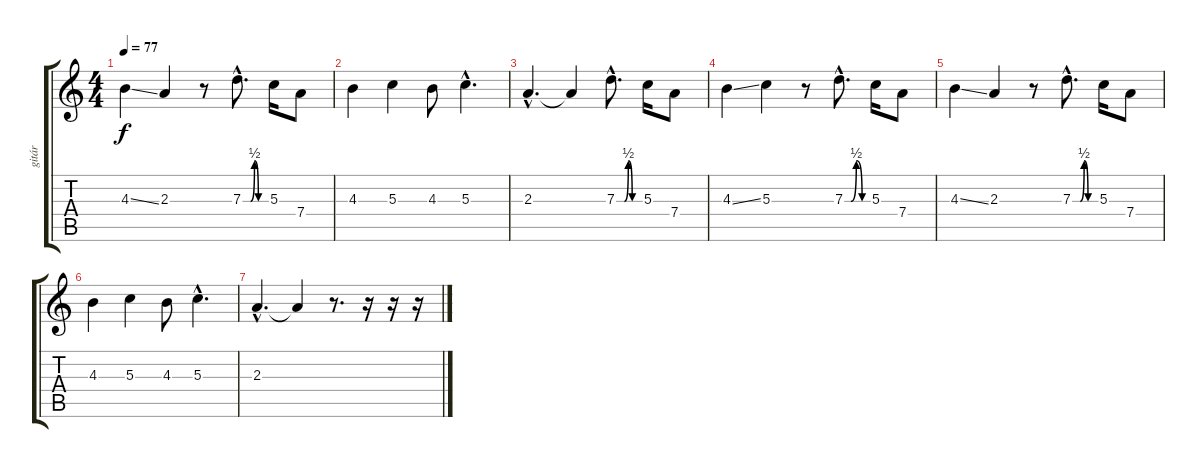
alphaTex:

\track ("gitár" "gitár") {instrument distortionguitar}
\staff {score tabs}
\tuning (E4 B3 G3 D3 A2 E2) {hide}
\ts (4 4)
\tempo 77
\clef g2
\ks c
4.3{ss}.4{dy f} 2.3.4 r.8 7.3{be (custom 0 0 20 0 30 2 40 0 60 0) hac}.8{d} 5.3.16 7.4.8 |
4.3.4 5.3.4 4.3.8 5.3{hac}.4{d} |
2.3{hac}.4{d} 2.3{t}.4 7.3{be (custom 0 0 20 0 30 2 40 0 60 0) hac}.8{d} 5.3.16 7.4.8 |
4.3{ss}.4 5.3.4 r.8 7.3{be (custom 0 0 16 0 30 2 45 0 60 0) hac}.8{d} 5.3.16 7.4.8 |
4.3{ss}.4 2.3.4 r.8 7.3{be (custom 0 0 20 0 30 2 40 0 60 0) hac}.8{d} 5.3.16 7.4.8 |
4.3.4 5.3.4 4.3.8 5.3{hac}.4{d} |
2.3{hac}.4{d} 2.3{t}.4 r.8{d} r.16 r.16 r.16
